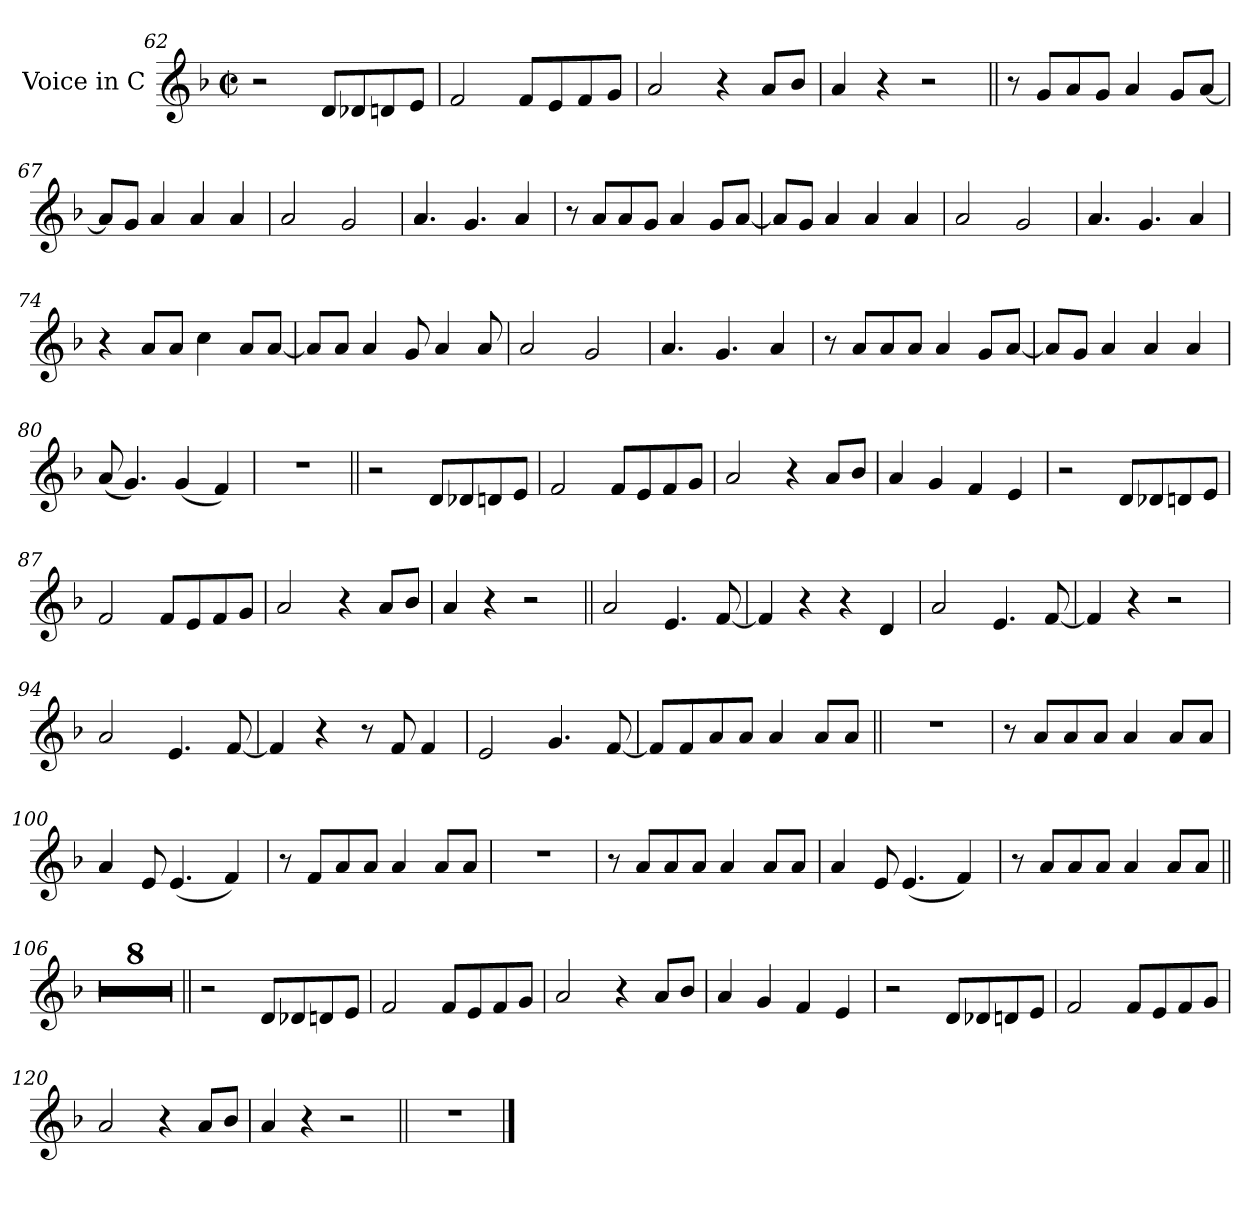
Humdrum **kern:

**kern
*part1
*staff1
*I"Voice in C
*I'Vc. C
*clefG2
*k[b-]
*M2/2
*met(c|)
=62
2r
8d!L
8d-X!
8dn!
8e!J
=63
2f!
8f!L
8e!
8f!
8g!J
=64
2a!
4r
8a!L
8b-!J
=65
4a!
4r
2r
=66||
8r
8gL
8a
8gJ
4a
8gL
[8aJ
=67
8aL]
8gJ
4a
4a
4a
=68
2a
2g
=69
4.a
4.g
4a
=70
8r
8aL
8a
8gJ
4a
8gL
[8aJ
=71
8aL]
8gJ
4a
4a
4a
=72
2a
2g
=73
4.a
4.g
4a
=74
4r
8aL
8aJ
4cc
8aL
[8aJ
=75
8aL]
8aJ
4a
8g
4a
8a
=76
2a
2g
=77
4.a
4.g
4a
=78
8r
8aL
8a
8aJ
4a
8gL
[8aJ
=79
8aL]
8gJ
4a
4a
4a
=80
(<8a
4.g)
(<4g
4f)
=81
1r
=82||
2r
8dL
8d-X
8dn
8eJ
=83
2f
8fL
8e
8f
8gJ
=84
2a
4r
8aL
8b-J
=85
4a
4g
4f
4e
=86
2r
8dL
8d-X
8dn
8eJ
=87
2f
8fL
8e
8f
8gJ
=88
2a
4r
8aL
8b-J
=89
4a
4r
2r
=90||
2a
4.e
[8f
=91
4f]
4r
4r
4d
=92
2a
4.e
[8f
=93
4f]
4r
2r
=94
2a
4.e
[8f
=95
4f]
4r
8r
8f
4f
=96
2e
4.g
[8f
=97
8fL]
8f
8a
8aJ
4a
8aL
8aJ
=98||
1r
=99
8r
8aL
8a
8aJ
4a
8aL
8aJ
=100
4a
8e
(<4.e
4f)
=101
8r
8fL
8a
8aJ
4a
8aL
8aJ
=102
1r
=103
8r
8aL
8a
8aJ
4a
8aL
8aJ
=104
4a
8e
(<4.e
4f)
=105
8r
8aL
8a
8aJ
4a
8aL
8aJ
=106||
1r
=107
1r
=108
1r
=109
1r
=110
1r
=111
1r
=112
1r
=113
1r
=114||
2r
8d!L
8d-X!
8dn!
8e!J
=115
2f!
8f!L
8e!
8f!
8g!J
=116
2a!
4r
8a!L
8b-!J
=117
4a!
4g!
4f!
4e!
=118
2r
8d!L
8d-X!
8dn!
8e!J
=119
2f!
8f!L
8e!
8f!
8g!J
=120
2a!
4r
8a!L
8b-!J
=121
4a!
4r
2r
=122||
1r
==
*-
